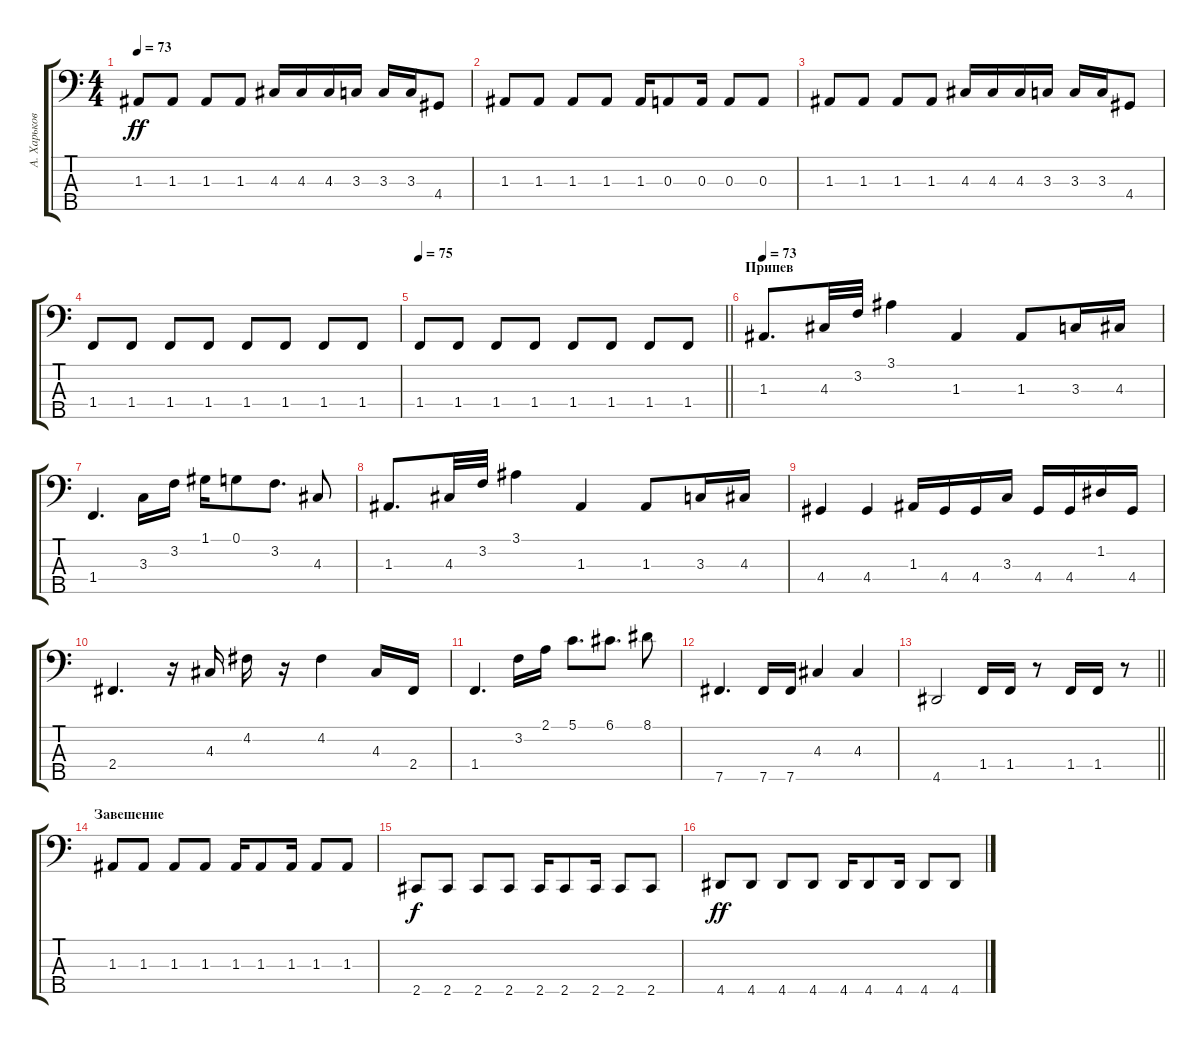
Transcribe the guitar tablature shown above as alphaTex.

\track ("А. Харьков" "А. Харьков") {instrument fretlessbass}
\staff {score tabs}
\tuning (G2 D2 A1 E1 B0) {hide}
\ts (4 4)
\tempo 73
\clef f4
\ks c
1.3.8{dy ff} 1.3.8 1.3.8 1.3.8 4.3.16 4.3.16 4.3.16 3.3.16 3.3.16 3.3.16 4.4.8 |
1.3.8 1.3.8 1.3.8 1.3.8 1.3.16 0.3.8 0.3.16 0.3.8 0.3.8 |
1.3.8 1.3.8 1.3.8 1.3.8 4.3.16 4.3.16 4.3.16 3.3.16 3.3.16 3.3.16 4.4.8 |
1.4.8 1.4.8 1.4.8 1.4.8 1.4.8 1.4.8 1.4.8 1.4.8 |
\tempo 75
\barLineRight lightlight
1.4.8 1.4.8 1.4.8 1.4.8 1.4.8 1.4.8 1.4.8 1.4.8 |
\section ("" "Припев")
\tempo 73
1.3.8{d} 4.3.32 3.2.32 3.1.4 1.3.4 1.3.8 3.3.16 4.3.16 |
1.4.4{d} 3.3.16 3.2.16 1.1.16 0.1.8 3.2.8{d} 4.3.8 |
1.3.8{d} 4.3.32 3.2.32 3.1.4 1.3.4 1.3.8 3.3.16 4.3.16 |
4.4.4 4.4.4 1.3.16 4.4.16 4.4.16 3.3.16 4.4.16 4.4.16 1.2.16 4.4.16 |
2.4.4{d} r.16 4.3.16 4.2.16 r.16 4.2.4 4.3.16 2.4.16 |
1.4.4{d} 3.2.16 2.1.16 5.1.8{d} 6.1.8{d} 8.1.8 |
7.5.4{d} 7.5.16 7.5.16 4.3.4 4.3.4 |
\barLineRight lightlight
4.5.2 1.4.16 1.4.16 r.8 1.4.16 1.4.16 r.8 |
\section ("" "Завешение")
1.3.8 1.3.8 1.3.8 1.3.8 1.3.16 1.3.8 1.3.16 1.3.8 1.3.8 |
2.5.8{dy f} 2.5.8 2.5.8 2.5.8 2.5.16 2.5.8 2.5.16 2.5.8 2.5.8 |
4.5.8{dy ff} 4.5.8 4.5.8 4.5.8 4.5.16 4.5.8 4.5.16 4.5.8 4.5.8
